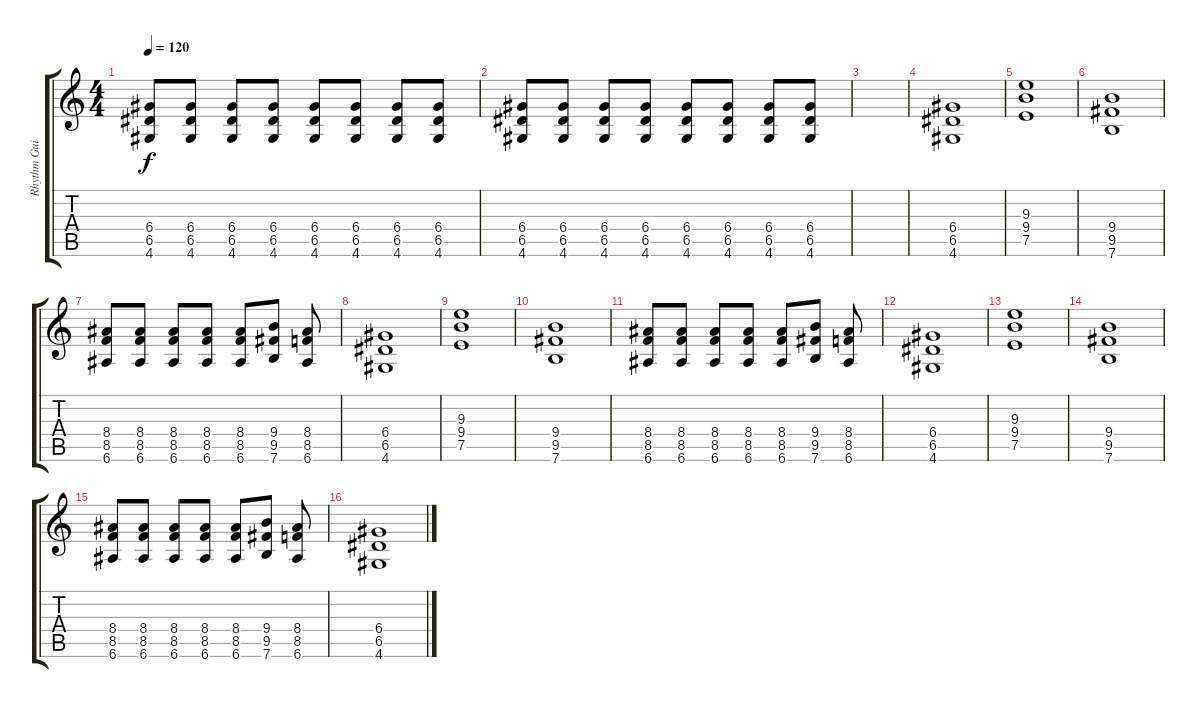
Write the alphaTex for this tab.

\track ("Rhythm Guitar" "Rhythm Gui") {instrument distortionguitar}
\staff {score tabs}
\tuning (E4 B3 G3 D3 A2 E2) {hide}
\ts (4 4)
\tempo 120
\clef g2
\ks c
(6.4 6.5 4.6).8{dy f} (6.4 6.5 4.6).8 (6.4 6.5 4.6).8 (6.4 6.5 4.6).8 (6.4 6.5 4.6).8 (6.4 6.5 4.6).8 (6.4 6.5 4.6).8 (6.4 6.5 4.6).8 |
(6.4 6.5 4.6).8 (6.4 6.5 4.6).8 (6.4 6.5 4.6).8 (6.4 6.5 4.6).8 (6.4 6.5 4.6).8 (6.4 6.5 4.6).8 (6.4 6.5 4.6).8 (6.4 6.5 4.6).8 |
|
(6.4 6.5 4.6).1 |
(9.3 9.4 7.5).1 |
(9.4 9.5 7.6).1 |
(8.4 8.5 6.6).8 (8.4 8.5 6.6).8 (8.4 8.5 6.6).8 (8.4 8.5 6.6).8 (8.4 8.5 6.6).8 (9.4 9.5 7.6).8 (8.4 8.5 6.6).8 |
(6.4 6.5 4.6).1 |
(9.3 9.4 7.5).1 |
(9.4 9.5 7.6).1 |
(8.4 8.5 6.6).8 (8.4 8.5 6.6).8 (8.4 8.5 6.6).8 (8.4 8.5 6.6).8 (8.4 8.5 6.6).8 (9.4 9.5 7.6).8 (8.4 8.5 6.6).8 |
(6.4 6.5 4.6).1 |
(9.3 9.4 7.5).1 |
(9.4 9.5 7.6).1 |
(8.4 8.5 6.6).8 (8.4 8.5 6.6).8 (8.4 8.5 6.6).8 (8.4 8.5 6.6).8 (8.4 8.5 6.6).8 (9.4 9.5 7.6).8 (8.4 8.5 6.6).8 |
(6.4 6.5 4.6).1
